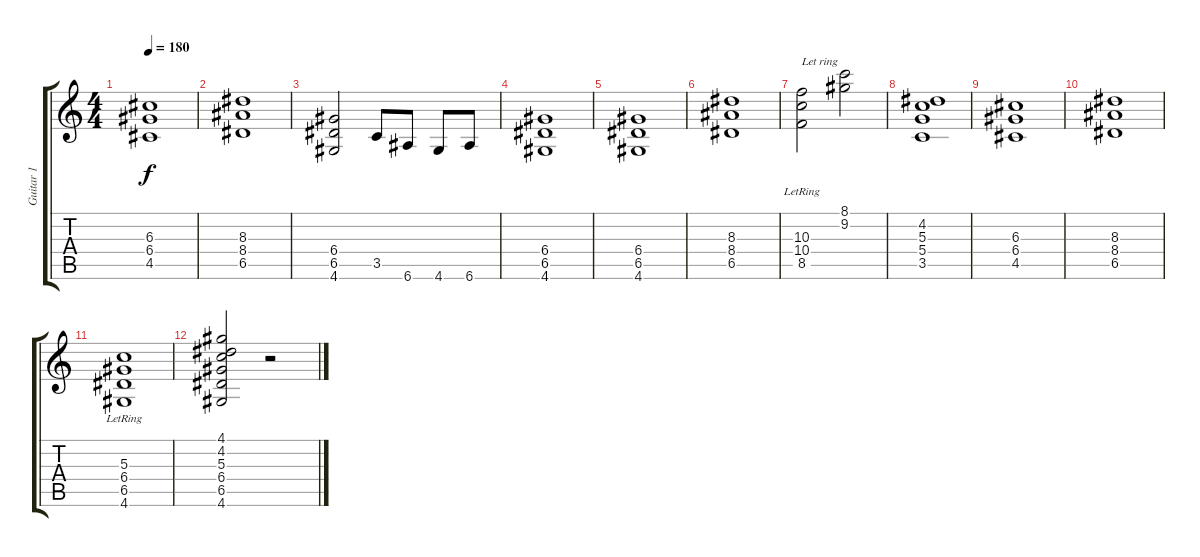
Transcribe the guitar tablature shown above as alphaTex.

\track ("Guitar 1" "Guitar 1") {instrument overdrivenguitar}
\staff {score tabs}
\tuning (E4 B3 G3 D3 A2 E2) {hide}
\ts (4 4)
\tempo 180
\clef g2
\ks c
(6.3 6.4 4.5).1{dy f} |
(8.3 8.4 6.5).1 |
(6.4 6.5 4.6).2 3.5.8 6.6.8 4.6.8 6.6.8 |
(6.4 6.5 4.6).1 |
(6.4 6.5 4.6).1 |
(8.3 8.4 6.5).1 |
(10.3{lr} 10.4{lr} 8.5{lr}).2{txt "Let ring"} (8.1 9.2).2 |
(4.2 5.3 5.4 3.5).1 |
(6.3 6.4 4.5).1 |
(8.3 8.4 6.5).1 |
(5.3 6.4 6.5{lr} 4.6{lr}).1 |
(4.1 4.2 5.3 6.4 6.5 4.6).2 r.2
